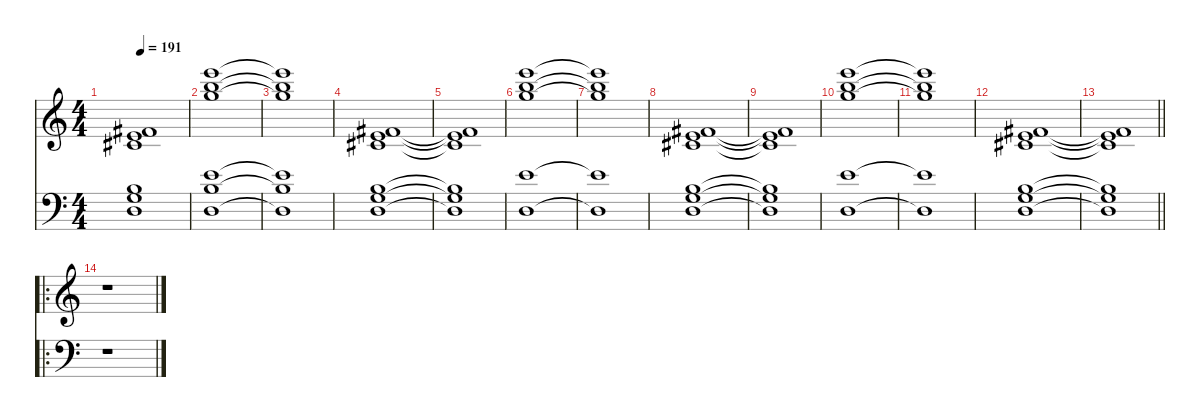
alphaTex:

\defaultSystemsLayout 4
\hideDynamics
\bracketExtendMode nobrackets
\singleTrackTrackNamePolicy hidden
\multiTrackTrackNamePolicy hidden
\firstSystemTrackNameMode fullname
\firstSystemTrackNameOrientation horizontal
\otherSystemsTrackNameOrientation horizontal
\track ("Organs" "org.") {defaultSystemsLayout 4 instrument rockorgan}
\staff {score}
\tuning (E4 B3 G3 D3 A2 E2 B1)
\ts (4 4)
\tempo 191
\clef g2
\ks c
(0.1{t} 7.2{t acc #} 6.3{t acc #}).1{dy f beam Up} |
(24.1 24.2 24.3).1{dy mf beam Down} |
(24.1{t} 24.2{t} 24.3{t}).1{dy f beam Down} |
(0.1 7.2{acc #} 6.3{acc #}).1{dy mf beam Up} |
(0.1{t} 7.2{t acc #} 6.3{t acc #}).1{dy f beam Up} |
(24.1 24.2 24.3).1{dy mf beam Down} |
(24.1{t} 24.2{t} 24.3{t}).1{dy f beam Down} |
(0.1 7.2{acc #} 6.3{acc #}).1{dy mf beam Up} |
(0.1{t} 7.2{t acc #} 6.3{t acc #}).1{dy f beam Up} |
(24.1 24.2 24.3).1{dy mf beam Down} |
(24.1{t} 24.2{t} 24.3{t}).1{dy f beam Down} |
(0.1 21.5{acc #} 21.6{acc #}).1{dy mf beam Up} |
\barLineRight lightlight
(0.1{t} 21.5{t acc #} 21.6{t acc #}).1{dy f beam Up} |
\ro
r.1{beam Down} |
|
\staff {score}
\tuning (E4 B3 G3 D3 A2 E2 B1)
\clef f4
\ottava regular
\simile none
\ks c
(0.4{t} 0.2{t} 0.3{t}).1{dy mf beam Down} |
(0.4 0.1 0.2).1{beam Down} |
(0.4{t} 0.1{t} 0.2{t}).1{beam Down} |
(0.4 0.3 0.2).1{beam Down} |
(0.4{t} 0.2{t} 0.3{t}).1{beam Down} |
(0.4 0.1).1{beam Down} |
(0.4{t} 0.1{t}).1{beam Down} |
(0.4 0.3 0.2).1{beam Down} |
(0.4{t} 0.2{t} 0.3{t}).1{beam Down} |
(0.4 0.1).1{beam Down} |
(0.4{t} 0.1{t}).1{beam Down} |
(0.4 0.2 0.3).1{beam Down} |
\barLineRight lightlight
(0.4{t} 0.3{t} 0.2{t}).1{beam Down} |
r.1{beam Down} |
|
